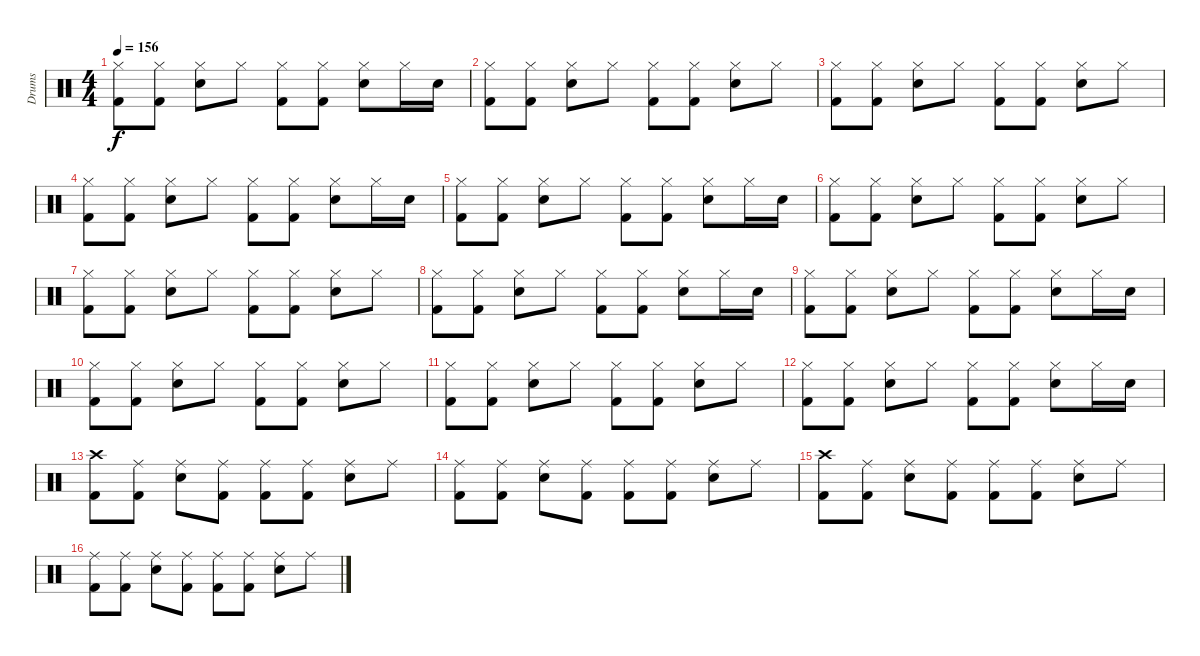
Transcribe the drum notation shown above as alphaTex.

\track ("Drums" "Drums") {instrument percussion}
\staff {score}
\articulation defaults
\ts (4 4)
\tempo 156
\clef neutral
\ks c
("Hi-Hat (closed)" "Kick (hit) 2").8{dy f} ("Hi-Hat (closed)" "Kick (hit) 2").8 ("Hi-Hat (closed)" "Snare (hit) 2").8 "Hi-Hat (closed)".8 ("Hi-Hat (closed)" "Kick (hit) 2").8 ("Hi-Hat (closed)" "Kick (hit) 2").8 ("Hi-Hat (closed)" "Snare (hit) 2").8 "Hi-Hat (closed)".16 "Snare (hit) 2".16 |
("Hi-Hat (closed)" "Kick (hit) 2").8 ("Hi-Hat (closed)" "Kick (hit) 2").8 ("Hi-Hat (closed)" "Snare (hit) 2").8 "Hi-Hat (closed)".8 ("Hi-Hat (closed)" "Kick (hit) 2").8 ("Hi-Hat (closed)" "Kick (hit) 2").8 ("Hi-Hat (closed)" "Snare (hit) 2").8 "Hi-Hat (closed)".8 |
("Hi-Hat (closed)" "Kick (hit) 2").8 ("Hi-Hat (closed)" "Kick (hit) 2").8 ("Hi-Hat (closed)" "Snare (hit) 2").8 "Hi-Hat (closed)".8 ("Hi-Hat (closed)" "Kick (hit) 2").8 ("Hi-Hat (closed)" "Kick (hit) 2").8 ("Hi-Hat (closed)" "Snare (hit) 2").8 "Hi-Hat (closed)".8 |
("Hi-Hat (closed)" "Kick (hit) 2").8 ("Hi-Hat (closed)" "Kick (hit) 2").8 ("Hi-Hat (closed)" "Snare (hit) 2").8 "Hi-Hat (closed)".8 ("Hi-Hat (closed)" "Kick (hit) 2").8 ("Hi-Hat (closed)" "Kick (hit) 2").8 ("Hi-Hat (closed)" "Snare (hit) 2").8 "Hi-Hat (closed)".16 "Snare (hit) 2".16 |
("Hi-Hat (closed)" "Kick (hit) 2").8 ("Hi-Hat (closed)" "Kick (hit) 2").8 ("Hi-Hat (closed)" "Snare (hit) 2").8 "Hi-Hat (closed)".8 ("Hi-Hat (closed)" "Kick (hit) 2").8 ("Hi-Hat (closed)" "Kick (hit) 2").8 ("Hi-Hat (closed)" "Snare (hit) 2").8 "Hi-Hat (closed)".16 "Snare (hit) 2".16 |
("Hi-Hat (closed)" "Kick (hit) 2").8 ("Hi-Hat (closed)" "Kick (hit) 2").8 ("Hi-Hat (closed)" "Snare (hit) 2").8 "Hi-Hat (closed)".8 ("Hi-Hat (closed)" "Kick (hit) 2").8 ("Hi-Hat (closed)" "Kick (hit) 2").8 ("Hi-Hat (closed)" "Snare (hit) 2").8 "Hi-Hat (closed)".8 |
("Hi-Hat (closed)" "Kick (hit) 2").8 ("Hi-Hat (closed)" "Kick (hit) 2").8 ("Hi-Hat (closed)" "Snare (hit) 2").8 "Hi-Hat (closed)".8 ("Hi-Hat (closed)" "Kick (hit) 2").8 ("Hi-Hat (closed)" "Kick (hit) 2").8 ("Hi-Hat (closed)" "Snare (hit) 2").8 "Hi-Hat (closed)".8 |
("Hi-Hat (closed)" "Kick (hit) 2").8 ("Hi-Hat (closed)" "Kick (hit) 2").8 ("Hi-Hat (closed)" "Snare (hit) 2").8 "Hi-Hat (closed)".8 ("Hi-Hat (closed)" "Kick (hit) 2").8 ("Hi-Hat (closed)" "Kick (hit) 2").8 ("Hi-Hat (closed)" "Snare (hit) 2").8 "Hi-Hat (closed)".16 "Snare (hit) 2".16 |
("Hi-Hat (closed)" "Kick (hit) 2").8 ("Hi-Hat (closed)" "Kick (hit) 2").8 ("Hi-Hat (closed)" "Snare (hit) 2").8 "Hi-Hat (closed)".8 ("Hi-Hat (closed)" "Kick (hit) 2").8 ("Hi-Hat (closed)" "Kick (hit) 2").8 ("Hi-Hat (closed)" "Snare (hit) 2").8 "Hi-Hat (closed)".16 "Snare (hit) 2".16 |
("Hi-Hat (closed)" "Kick (hit) 2").8 ("Hi-Hat (closed)" "Kick (hit) 2").8 ("Hi-Hat (closed)" "Snare (hit) 2").8 "Hi-Hat (closed)".8 ("Hi-Hat (closed)" "Kick (hit) 2").8 ("Hi-Hat (closed)" "Kick (hit) 2").8 ("Hi-Hat (closed)" "Snare (hit) 2").8 "Hi-Hat (closed)".8 |
("Hi-Hat (closed)" "Kick (hit) 2").8 ("Hi-Hat (closed)" "Kick (hit) 2").8 ("Hi-Hat (closed)" "Snare (hit) 2").8 "Hi-Hat (closed)".8 ("Hi-Hat (closed)" "Kick (hit) 2").8 ("Hi-Hat (closed)" "Kick (hit) 2").8 ("Hi-Hat (closed)" "Snare (hit) 2").8 "Hi-Hat (closed)".8 |
("Hi-Hat (closed)" "Kick (hit) 2").8 ("Hi-Hat (closed)" "Kick (hit) 2").8 ("Hi-Hat (closed)" "Snare (hit) 2").8 "Hi-Hat (closed)".8 ("Hi-Hat (closed)" "Kick (hit) 2").8 ("Hi-Hat (closed)" "Kick (hit) 2").8 ("Hi-Hat (closed)" "Snare (hit) 2").8 "Hi-Hat (closed)".16 "Snare (hit) 2".16 |
("Crash high (hit)" "Kick (hit) 2").8 ("Ride (middle)" "Kick (hit) 2").8 ("Ride (middle)" "Snare (hit) 2").8 ("Ride (middle)" "Kick (hit) 2").8 ("Ride (middle)" "Kick (hit) 2").8 ("Ride (middle)" "Kick (hit) 2").8 ("Ride (middle)" "Snare (hit) 2").8 "Ride (middle)".8 |
("Ride (middle)" "Kick (hit) 2").8 ("Ride (middle)" "Kick (hit) 2").8 ("Ride (middle)" "Snare (hit) 2").8 ("Ride (middle)" "Kick (hit) 2").8 ("Ride (middle)" "Kick (hit) 2").8 ("Ride (middle)" "Kick (hit) 2").8 ("Ride (middle)" "Snare (hit) 2").8 "Ride (middle)".8 |
("Crash high (hit)" "Kick (hit) 2").8 ("Ride (middle)" "Kick (hit) 2").8 ("Ride (middle)" "Snare (hit) 2").8 ("Ride (middle)" "Kick (hit) 2").8 ("Ride (middle)" "Kick (hit) 2").8 ("Ride (middle)" "Kick (hit) 2").8 ("Ride (middle)" "Snare (hit) 2").8 "Ride (middle)".8 |
("Ride (middle)" "Kick (hit) 2").8 ("Ride (middle)" "Kick (hit) 2").8 ("Ride (middle)" "Snare (hit) 2").8 ("Ride (middle)" "Kick (hit) 2").8 ("Ride (middle)" "Kick (hit) 2").8 ("Ride (middle)" "Kick (hit) 2").8 ("Ride (middle)" "Snare (hit) 2").8 "Ride (middle)".8
